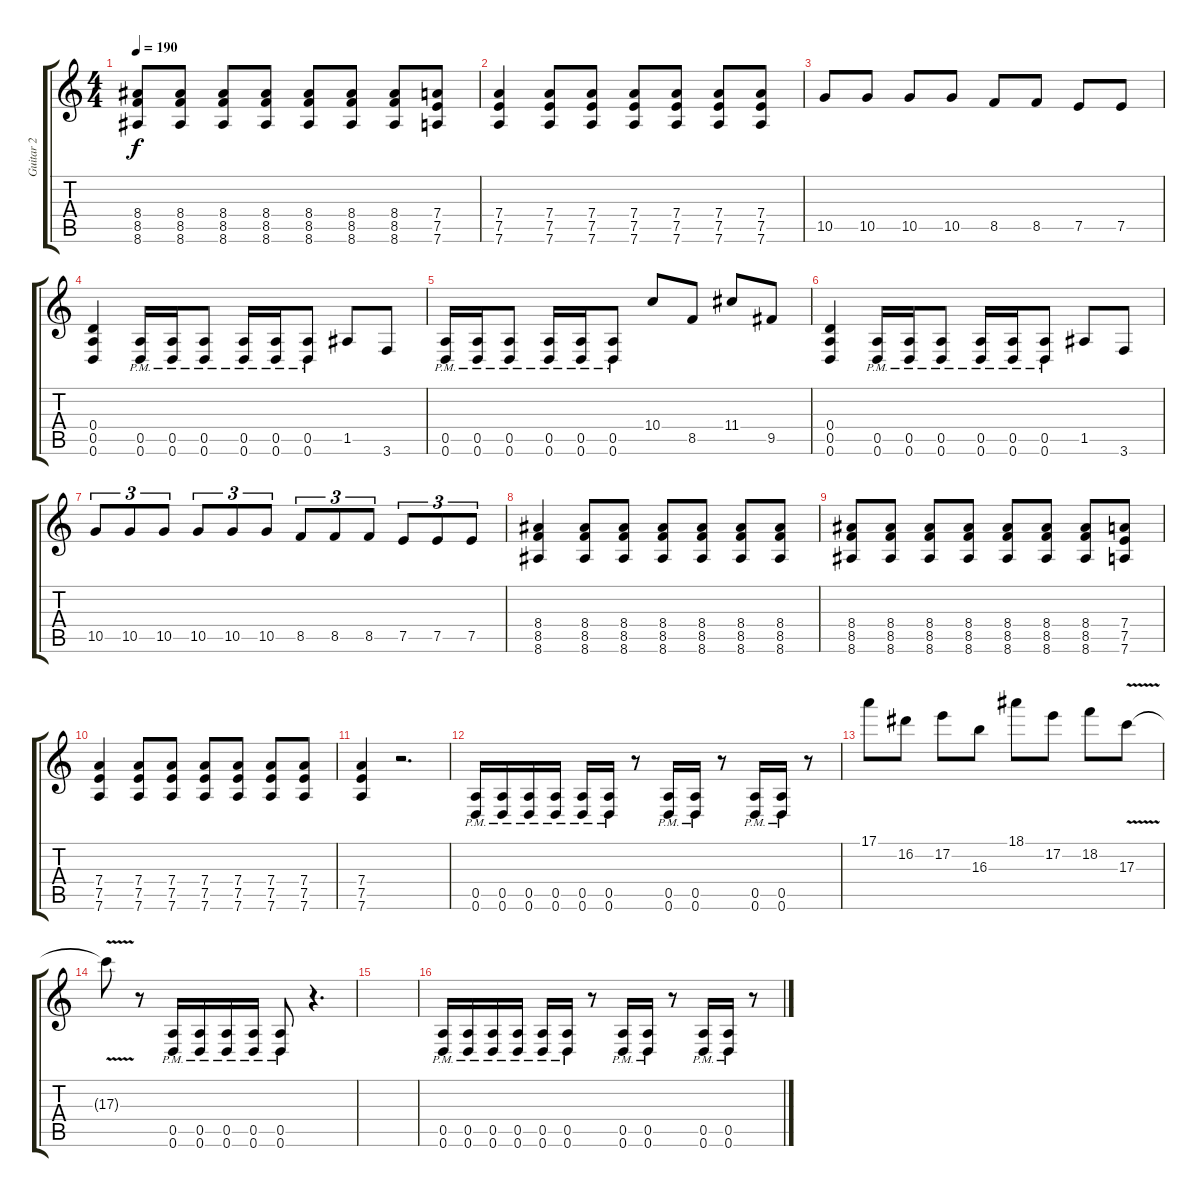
\track ("Guitar 2" "Guitar 2") {instrument distortionguitar}
\staff {score tabs}
\tuning (E4 B3 G3 D3 A2 D2) {hide}
\ts (4 4)
\tempo 190
\clef g2
\ks c
(8.4 8.5 8.6).8{dy f} (8.4 8.5 8.6).8 (8.4 8.5 8.6).8 (8.4 8.5 8.6).8 (8.4 8.5 8.6).8 (8.4 8.5 8.6).8 (8.4 8.5 8.6).8 (7.4 7.5 7.6).8 |
(7.4 7.5 7.6).4 (7.4 7.5 7.6).8 (7.4 7.5 7.6).8 (7.4 7.5 7.6).8 (7.4 7.5 7.6).8 (7.4 7.5 7.6).8 (7.4 7.5 7.6).8 |
10.5.8 10.5.8 10.5.8 10.5.8 8.5.8 8.5.8 7.5.8 7.5.8 |
(0.4 0.5 0.6).4 (0.5{pm} 0.6{pm}).16 (0.5{pm} 0.6{pm}).16 (0.5{pm} 0.6{pm}).8 (0.5{pm} 0.6{pm}).16 (0.5{pm} 0.6{pm}).16 (0.5{pm} 0.6{pm}).8 1.5.8 3.6.8 |
(0.5{pm} 0.6{pm}).16 (0.5{pm} 0.6{pm}).16 (0.5{pm} 0.6{pm}).8 (0.5{pm} 0.6{pm}).16 (0.5{pm} 0.6{pm}).16 (0.5{pm} 0.6{pm}).8 10.4.8 8.5.8 11.4.8 9.5.8 |
(0.4 0.5 0.6).4 (0.5{pm} 0.6{pm}).16 (0.5{pm} 0.6{pm}).16 (0.5{pm} 0.6{pm}).8 (0.5{pm} 0.6{pm}).16 (0.5{pm} 0.6{pm}).16 (0.5{pm} 0.6{pm}).8 1.5.8 3.6.8 |
10.5.8{tu (3 2)} 10.5.8{tu (3 2)} 10.5.8{tu (3 2)} 10.5.8{tu (3 2)} 10.5.8{tu (3 2)} 10.5.8{tu (3 2)} 8.5.8{tu (3 2)} 8.5.8{tu (3 2)} 8.5.8{tu (3 2)} 7.5.8{tu (3 2)} 7.5.8{tu (3 2)} 7.5.8{tu (3 2)} |
(8.4 8.5 8.6).4 (8.4 8.5 8.6).8 (8.4 8.5 8.6).8 (8.4 8.5 8.6).8 (8.4 8.5 8.6).8 (8.4 8.5 8.6).8 (8.4 8.5 8.6).8 |
(8.4 8.5 8.6).8 (8.4 8.5 8.6).8 (8.4 8.5 8.6).8 (8.4 8.5 8.6).8 (8.4 8.5 8.6).8 (8.4 8.5 8.6).8 (8.4 8.5 8.6).8 (7.4 7.5 7.6).8 |
(7.4 7.5 7.6).4 (7.4 7.5 7.6).8 (7.4 7.5 7.6).8 (7.4 7.5 7.6).8 (7.4 7.5 7.6).8 (7.4 7.5 7.6).8 (7.4 7.5 7.6).8 |
(7.4 7.5 7.6).4 r.2{d} |
(0.5{pm} 0.6{pm}).16 (0.5{pm} 0.6{pm}).16 (0.5{pm} 0.6{pm}).16 (0.5{pm} 0.6{pm}).16 (0.5{pm} 0.6{pm}).16 (0.5{pm} 0.6{pm}).16 r.8 (0.5{pm} 0.6{pm}).16 (0.5{pm} 0.6{pm}).16 r.8 (0.5{pm} 0.6{pm}).16 (0.5{pm} 0.6{pm}).16 r.8 |
17.1.8 16.2.8 17.2.8 16.3.8 18.1.8 17.2.8 18.2.8 17.3{v}.8 |
17.3{t}.8 r.8 (0.5{pm} 0.6{pm}).16 (0.5{pm} 0.6{pm}).16 (0.5{pm} 0.6{pm}).16 (0.5{pm} 0.6{pm}).16 (0.5{pm} 0.6{pm}).8 r.4{d} |
|
(0.5{pm} 0.6{pm}).16 (0.5{pm} 0.6{pm}).16 (0.5{pm} 0.6{pm}).16 (0.5{pm} 0.6{pm}).16 (0.5{pm} 0.6{pm}).16 (0.5{pm} 0.6{pm}).16 r.8 (0.5{pm} 0.6{pm}).16 (0.5{pm} 0.6{pm}).16 r.8 (0.5{pm} 0.6{pm}).16 (0.5{pm} 0.6{pm}).16 r.8
